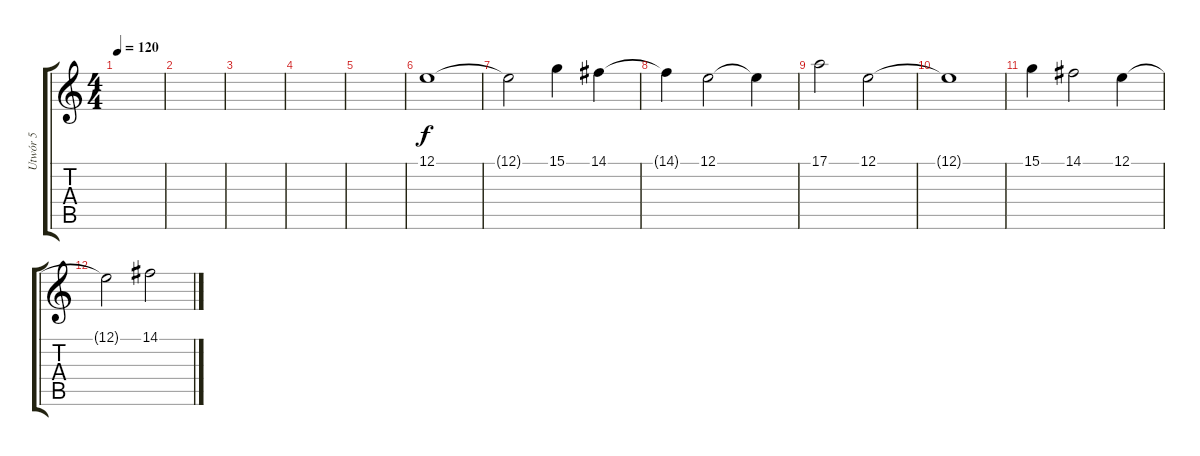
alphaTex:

\track ("Utwór 5" "Utwór 5") {instrument pad4choir}
\staff {score tabs}
\tuning (E4 B3 G3 D3 A2 E2) {hide}
\ts (4 4)
\tempo 120
\clef g2
\ks c
|
|
|
|
|
12.1.1 |
12.1{t}.2 15.1.4 14.1.4 |
14.1{t}.4 12.1.2 12.1{t}.4 |
17.1.2 12.1.2 |
12.1{t}.1 |
15.1.4 14.1.2 12.1.4 |
12.1{t}.2 14.1.2
